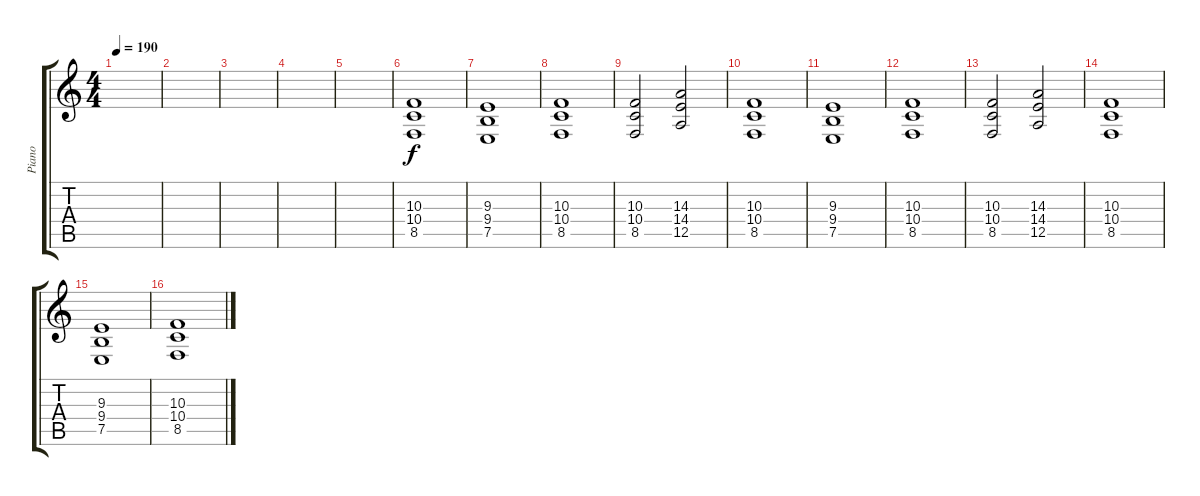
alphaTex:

\track ("Piano" "Piano") {instrument acousticgrandpiano}
\staff {score tabs}
\tuning (E4 B3 G3 D3 A2 E2) {hide}
\ts (4 4)
\tempo 190
\clef g2
\ks c
|
|
|
|
|
(10.3 10.4 8.5).1 |
(9.3 9.4 7.5).1 |
(10.3 10.4 8.5).1 |
(10.3 10.4 8.5).2 (14.3 14.4 12.5).2 |
(10.3 10.4 8.5).1 |
(9.3 9.4 7.5).1 |
(10.3 10.4 8.5).1 |
(10.3 10.4 8.5).2 (14.3 14.4 12.5).2 |
(10.3 10.4 8.5).1 |
(9.3 9.4 7.5).1 |
(10.3 10.4 8.5).1
